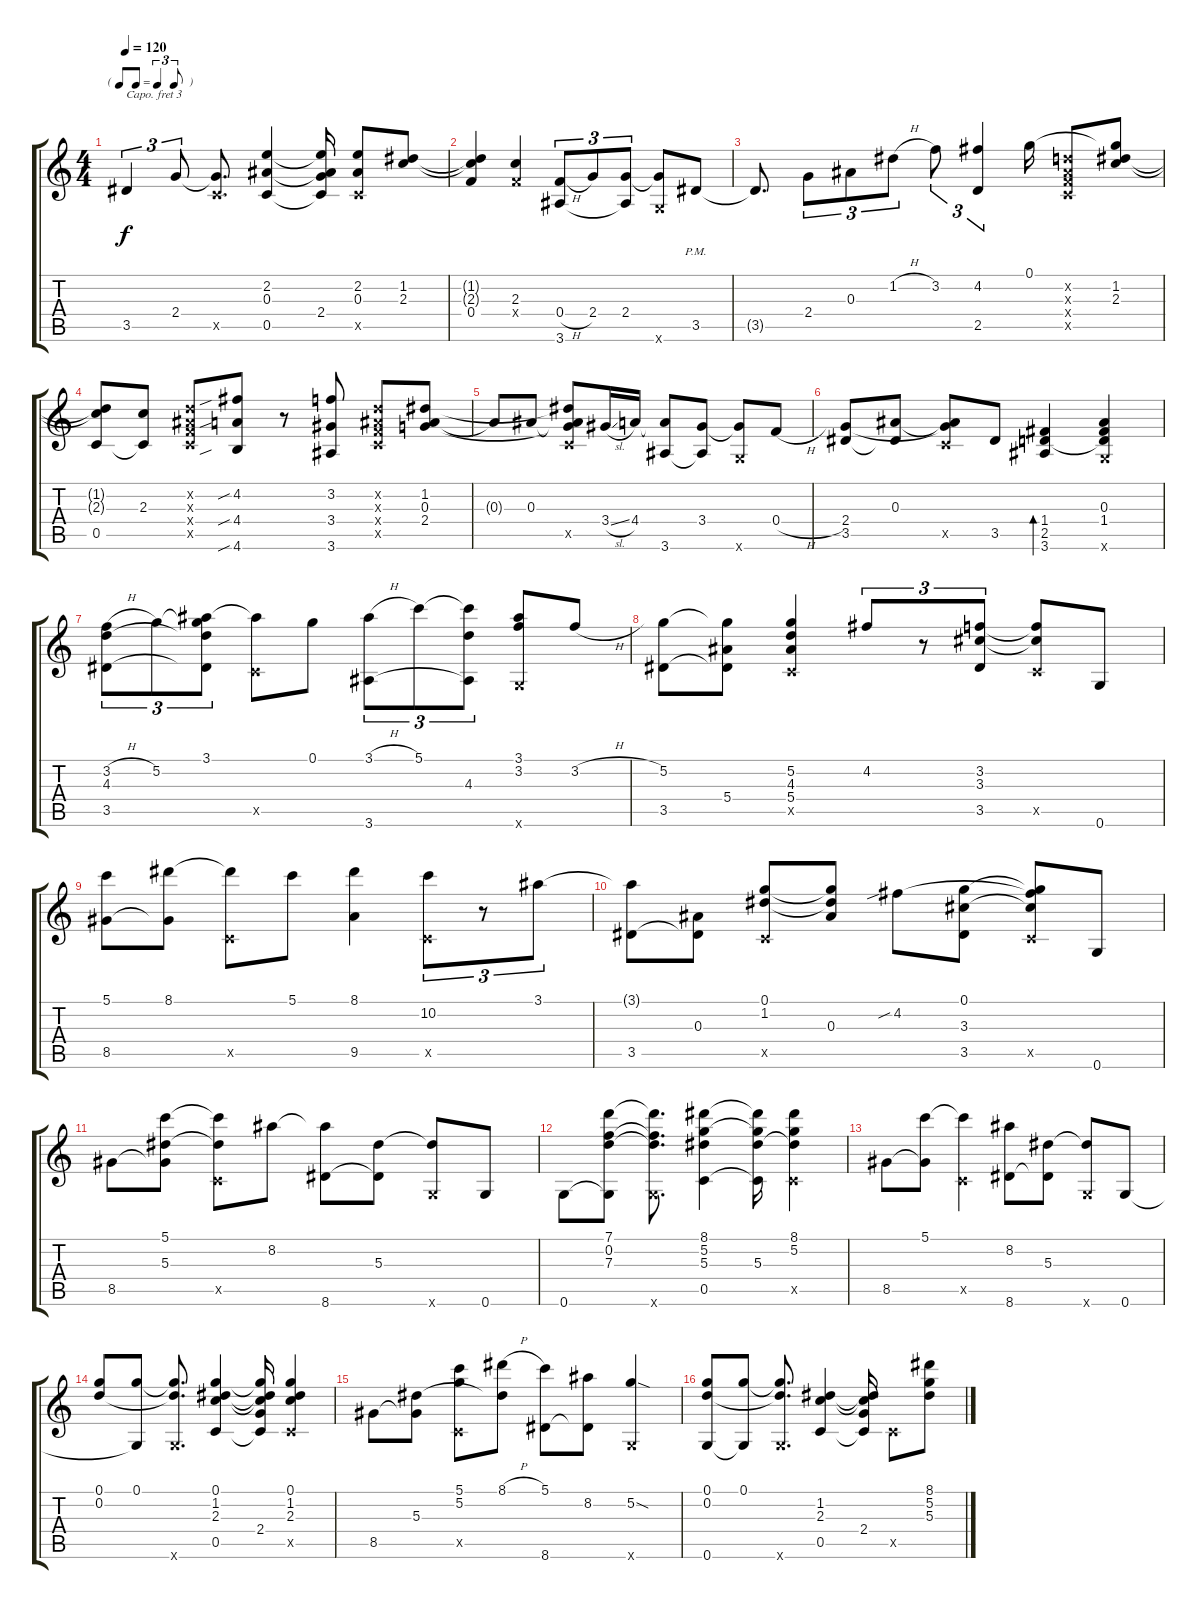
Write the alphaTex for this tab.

\track "" {instrument acousticguitarsteel}
\staff {score tabs}
\capo 3
\tuning (E4 B3 G3 D3 A2 E2) {hide}
\ts (4 4)
\tf triplet8th
\tempo 120
\clef g2
\ks c
3.5{t}.4{tu (3 2) dy f} 2.4.8{tu (3 2)} (2.4{t} 0.5{x}).8{d} (2.2 0.3 0.5).4 (2.2{t} 0.3{t} 2.4 0.5{t}).16 (2.2 0.3 0.5{x}).8 (1.2 2.3).8 |
(1.2{t} 2.3{t} 0.4).4 (2.3 0.4{x}).4 (0.4{h} 3.6).8{tu (3 2)} 2.4.8{tu (3 2)} (2.4 3.6{t}).8{tu (3 2)} (2.4{t} 0.6{x}).8 3.5{pm}.8 |
3.5{t}.8{d} 2.4.8{tu (3 2)} 0.3.8{tu (3 2)} 1.2{h}.8{tu (3 2)} 3.2.8{tu (3 2)} (4.2 2.5).4{tu (3 2)} 0.1.16 (0.2{x} 0.3{x} 0.4{x} 0.5{x}).8 (0.1{t} 1.2 2.3).8 |
(1.2{t} 2.3{t} 0.5).8 (2.3 0.5{t}).8 (0.2{x} 0.3{x} 0.4{x} 0.5{x}).8 (4.2{sib} 4.4{sib} 4.6{sib}).8 r.8 (3.2 3.4 3.6).8 (0.2{x} 0.3{x} 0.4{x} 0.5{x}).8 (1.2 0.3 2.4).8 |
0.3{t}.8 0.3.8 (1.2{t} 0.3{t} 2.4{t} 0.5{x}).8 3.4{sl}.16 4.4.16 (4.4{t} 3.6).8 (3.4 3.6{t}).8 (3.4{t} 0.6{x}).8 0.4{h}.8 |
(2.4 3.5).8 (0.3 3.5{t}).8 (0.3{t} 2.4{t} 0.5{x}).8 3.5.8 (1.4 2.5 3.6).4{bd 60} (0.3 1.4 2.5{t} 0.6{x}).4 |
(3.2{h} 4.3 3.5).8{tu (3 2)} 5.2.8{tu (3 2)} (3.1 5.2{t} 4.3{t} 3.5{t}).8{tu (3 2)} (3.1{t} 0.5{x}).8 0.1.8 (3.1{h} 3.6).8{tu (3 2)} 5.1.8{tu (3 2)} (5.1{t} 4.3 3.6{t}).8{tu (3 2)} (3.1 3.2 0.6{x}).8 3.2{h}.8 |
(5.2 3.5).8 (5.2{t} 5.4 3.5{t}).8 (5.2 4.3 5.4 0.5{x}).4 4.2.8{tu (3 2)} r.8{tu (3 2)} (3.2 3.3 3.5).8{tu (3 2)} (3.2{t} 3.3{t} 0.5{x}).8 0.6.8 |
(5.1 8.5).8 (8.1 8.5{t}).8 (8.1{t} 0.5{x}).8 5.1.8 (8.1 9.5).4 (10.2 0.5{x}).8{tu (3 2)} r.8{tu (3 2)} 3.1.8{tu (3 2)} |
(3.1{t} 3.5).8 (0.3 3.5{t}).8 (0.1 1.2 0.5{x}).8 (0.1{t} 1.2{t} 0.3).8 4.2{sib}.8 (0.1 3.3 3.5).8 (0.1{t} 4.2{t} 3.3{t} 0.5{x}).8 0.6.8 |
8.5.8 (5.1 5.3 8.5{t}).8 (5.1{t} 5.3{t} 0.5{x}).8 8.2.8 (8.2{t} 8.6).8 (5.3 8.6{t}).8 (5.3{t} 0.6{x}).8 0.6.8 |
0.6.8 (7.1 0.2 7.3 0.6{t}).8 (7.1{t} 0.2{t} 7.3{t} 0.6{x}).8{d} (8.1 5.2 5.3 0.5).4 (8.1{t} 5.2{t} 5.3 0.5{t}).16 (8.1 5.2 5.3{t} 0.5{x}).4 |
8.5.8 (5.1 8.5{t}).8 (5.1{t} 0.5{x}).4 (8.2 8.6).8 (5.3 8.6{t}).8 (5.3{t} 0.6{x}).8 0.6.8 |
(0.1 0.2).8 (0.1 0.6{t}).8 (0.1{t} 0.2{t} 0.6{x}).8{d} (0.1 1.2 2.3 0.5).4 (0.1{t} 1.2{t} 2.3{t} 2.4 0.5{t}).16 (0.1 1.2 2.3 0.5{x}).4 |
8.5.8 (5.3 8.5{t}).8 (5.1 5.2 0.5{x}).8 (8.1{h} 5.3{t}).8 (5.1 8.6).8 (8.2 8.6{t}).8 (5.2{sod} 0.6{x}).4 |
(0.1 0.2 0.6).8 (0.1 0.6{t}).8 (0.1{t} 0.2{t} 0.6{x}).8{d} (1.2 2.3 0.5).4 (1.2{t} 2.3{t} 2.4 0.5{t}).16 0.5{x}.8 (8.1 5.2 5.3).8
